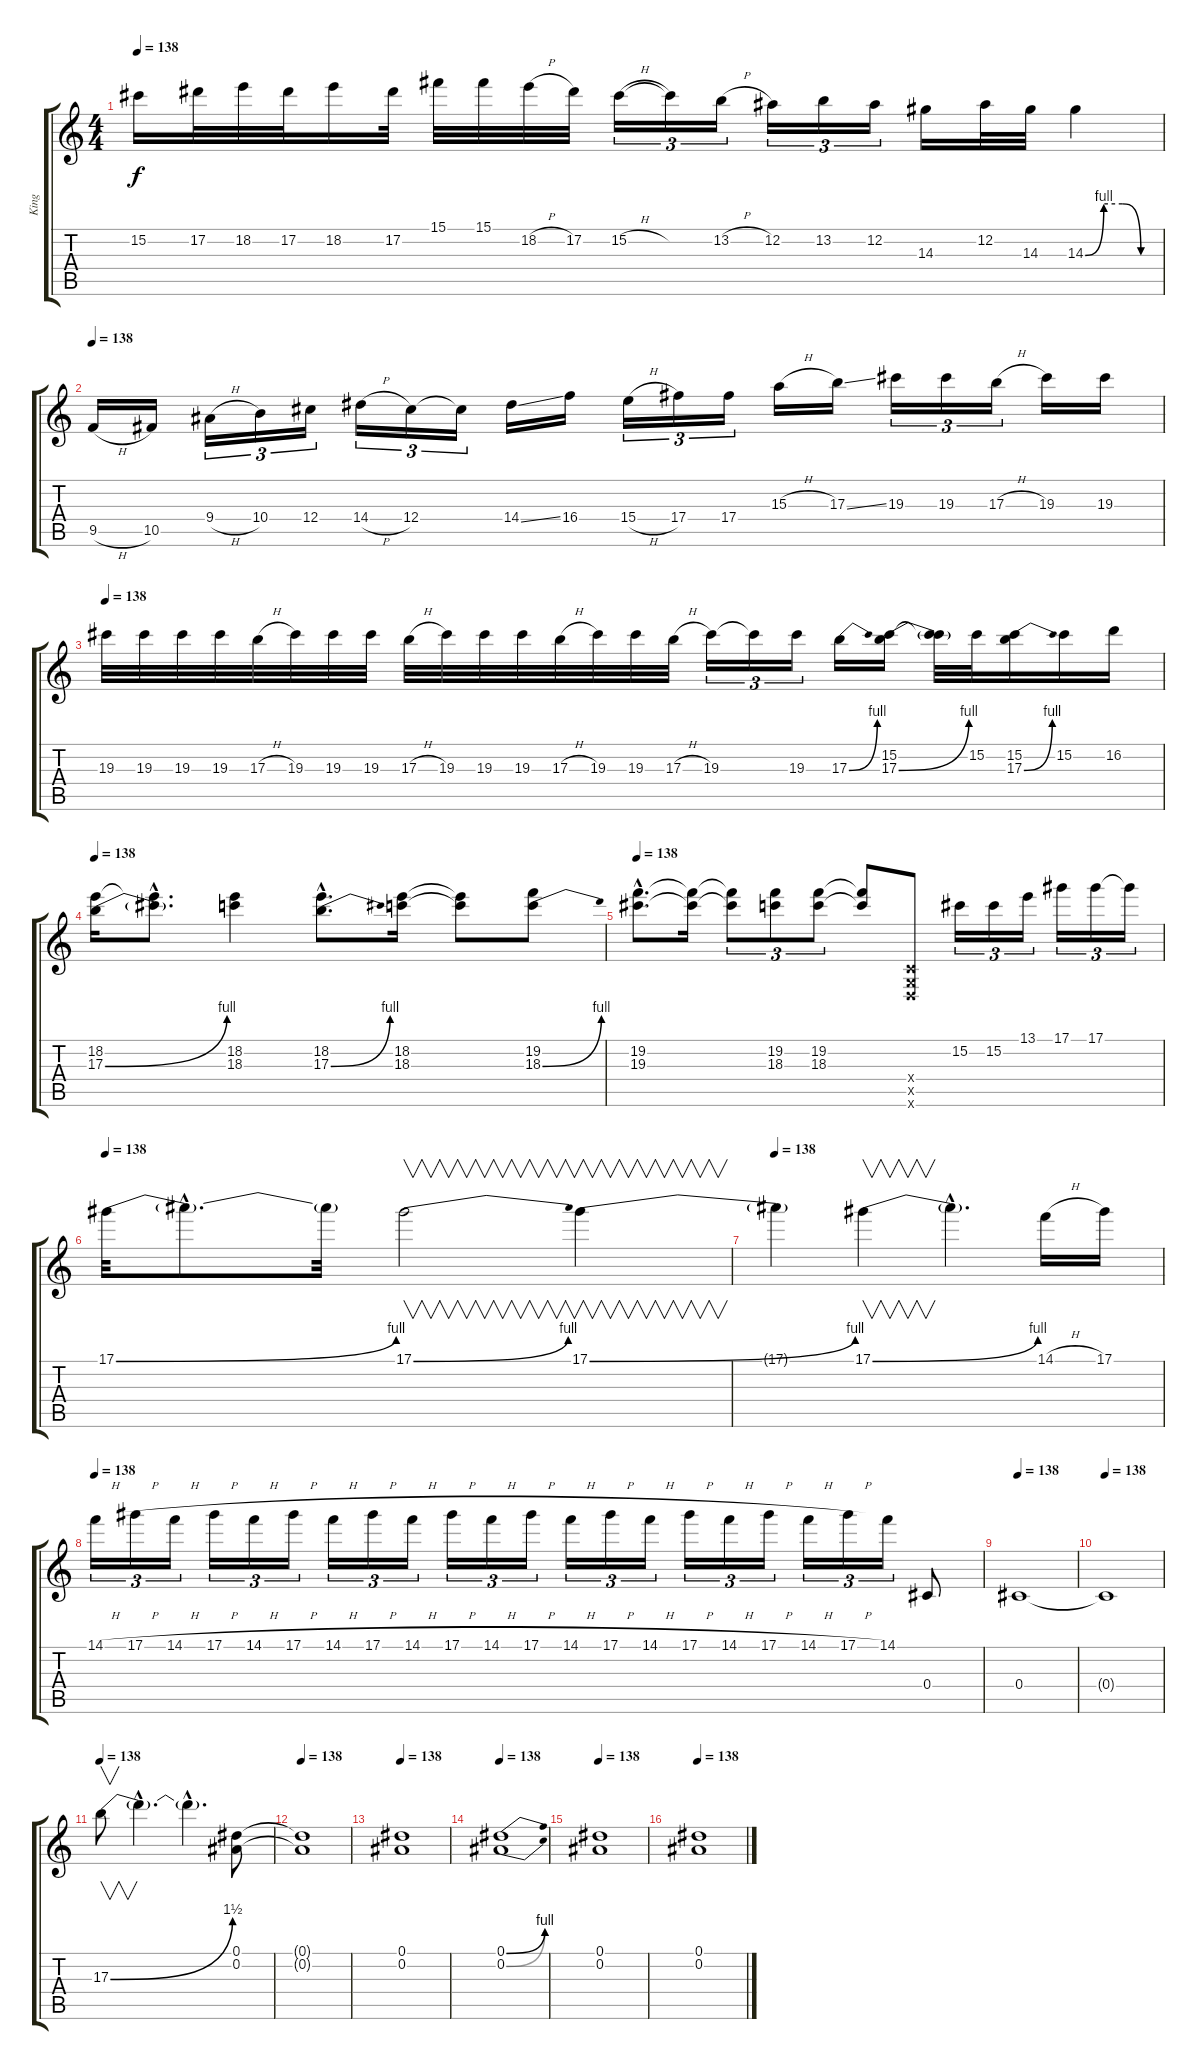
\track ("King" "King") {instrument distortionguitar}
\staff {score tabs}
\tuning (Eb4 Bb3 Gb3 Db3 Ab2 Eb2) {hide}
\ts (4 4)
\tempo 138
\clef g2
\ks c
15.2.16{dy f} 17.2.32 18.2.32 17.2.32 18.2.16 17.2.32 15.1.32 15.1.32 18.2{h}.32 17.2.32 15.2{h}.16{tu (3 2)} 15.2{t}.16{tu (3 2)} 13.2{h}.16{tu (3 2)} 12.2.16{tu (3 2)} 13.2.16{tu (3 2)} 12.2.16{tu (3 2)} 14.3.16 12.2.32 14.3.32 14.3{be (custom 0 0 15 4 30 4 45 0 60 0)}.4 |
\tempo 138
9.5{h}.16 10.5.16 9.4{h}.16{tu (3 2)} 10.4.16{tu (3 2)} 12.4.16{tu (3 2)} 14.4{h}.16{tu (3 2)} 12.4.16{tu (3 2)} 12.4{t}.16{tu (3 2)} 14.4{ss}.16 16.4.16 15.4{h}.16{tu (3 2)} 17.4.16{tu (3 2)} 17.4.16{tu (3 2)} 15.3{h}.16 17.3{ss}.16 19.3.16{tu (3 2)} 19.3.16{tu (3 2)} 17.3{h}.16{tu (3 2)} 19.3.16 19.3.16 |
\tempo 138
19.3.32 19.3.32 19.3.32 19.3.32 17.3{h}.32 19.3.32 19.3.32 19.3.32 17.3{h}.32 19.3.32 19.3.32 19.3.32 17.3{h}.32 19.3.32 19.3.32 17.3{h}.32 19.3.16{tu (3 2)} 19.3{t}.16{tu (3 2)} 19.3.16{tu (3 2)} 17.3{be (bend 0 0 60 4)}.16 (15.2 17.3{be (bend 0 0 60 4)}).16 (15.2{t} 17.3{t}).32 15.2.32 (15.2 17.3{be (bend 0 0 60 4)}).16 15.2.16 16.2.16 |
\tempo 138
(18.2 17.3{be (bend 0 0 60 4)}).16 (18.2{hac t} 17.3{hac t}).8{d} (18.2 18.3).4 (18.2{hac} 17.3{be (bend 0 0 60 4) hac}).8{d} (18.2 18.3).16 (18.2{t} 18.3{t}).8 (19.2 18.3{be (bend 0 0 60 4)}).8 |
\tempo 138
(19.2{hac} 19.3{hac}).8{d} (19.2{t} 19.3{t}).16 (19.2{t} 19.3{t}).8{tu (3 2)} (19.2 18.3).8{tu (3 2)} (19.2 18.3).8{tu (3 2)} (19.2{t} 18.3{t}).8 (-1.4{x} -1.5{x} -1.6{x}).8 15.2.16{tu (3 2)} 15.2.16{tu (3 2)} 13.1.16{tu (3 2)} 17.1.16{tu (3 2)} 17.1.16{tu (3 2)} 17.1{t}.16{tu (3 2)} |
\tempo 138
17.1{be (bend 0 0 60 4)}.32 17.1{hac t}.8{d} 17.1{t}.32 17.1{be (bend 0 0 60 4)}.2{v} 17.1{be (bend 0 0 60 4)}.4{v} |
\tempo 138
17.1{t}.4 17.1{be (bend 0 0 60 4)}.4{v} 17.1{hac t}.4{d} 14.1{h}.16 17.1.16 |
\tempo 138
14.1{h}.16{tu (3 2)} 17.1{h}.16{tu (3 2)} 14.1{h}.16{tu (3 2)} 17.1{h}.16{tu (3 2)} 14.1{h}.16{tu (3 2)} 17.1{h}.16{tu (3 2)} 14.1{h}.16{tu (3 2)} 17.1{h}.16{tu (3 2)} 14.1{h}.16{tu (3 2)} 17.1{h}.16{tu (3 2)} 14.1{h}.16{tu (3 2)} 17.1{h}.16{tu (3 2)} 14.1{h}.16{tu (3 2)} 17.1{h}.16{tu (3 2)} 14.1{h}.16{tu (3 2)} 17.1{h}.16{tu (3 2)} 14.1{h}.16{tu (3 2)} 17.1{h}.16{tu (3 2)} 14.1{h}.16{tu (3 2)} 17.1{h}.16{tu (3 2)} 14.1.16{tu (3 2)} 0.4.8 |
\tempo 138
0.4.1 |
\tempo 138
0.4{t}.1 |
\tempo 138
17.3{be (bend 0 0 60 6)}.8{v} 17.3{hac t}.4{d} 17.3{hac t}.4{d} (0.1 0.2).8 |
\tempo 138
(0.1{t} 0.2{t}).1 |
\tempo 138
(0.1 0.2).1 |
\tempo 138
(0.1{be (bend 0 0 60 4)} 0.2{be (bend 0 0 60 4)}).1 |
\tempo 138
(0.1 0.2).1 |
\tempo 138
(0.1 0.2).1
